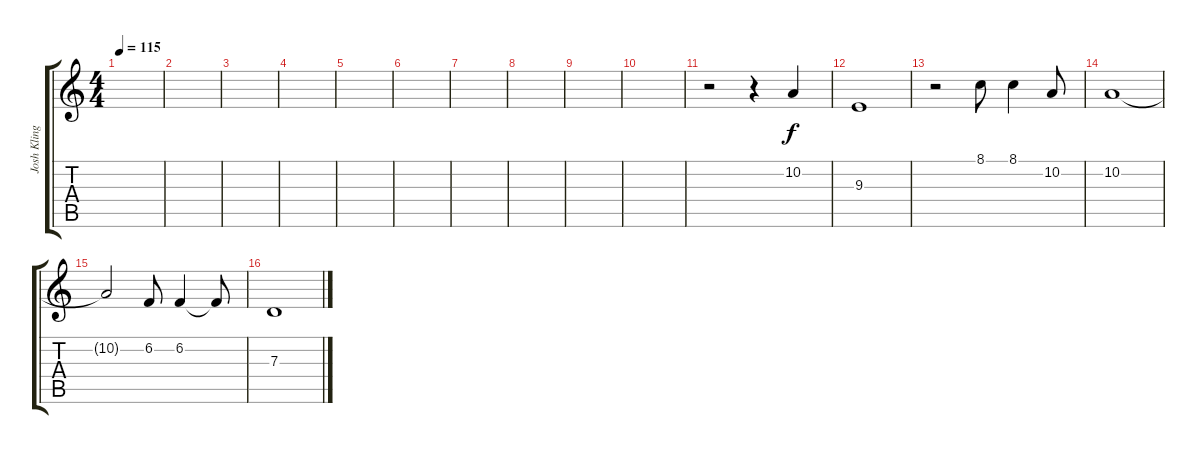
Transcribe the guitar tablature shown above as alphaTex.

\track ("Josh Klinghoffer " "Josh Kling") {instrument acousticgrandpiano}
\staff {score tabs}
\tuning (E4 B3 G3 D3 A2 E2) {hide}
\ts (4 4)
\tempo 115
\clef g2
\ks c
|
|
|
|
|
|
|
|
|
|
r.2 r.4 10.2.4 |
9.3.1 |
r.2 8.1.8 8.1.4 10.2.8 |
10.2.1 |
10.2{t}.2 6.2.8 6.2.4 6.2{t}.8 |
7.3.1
